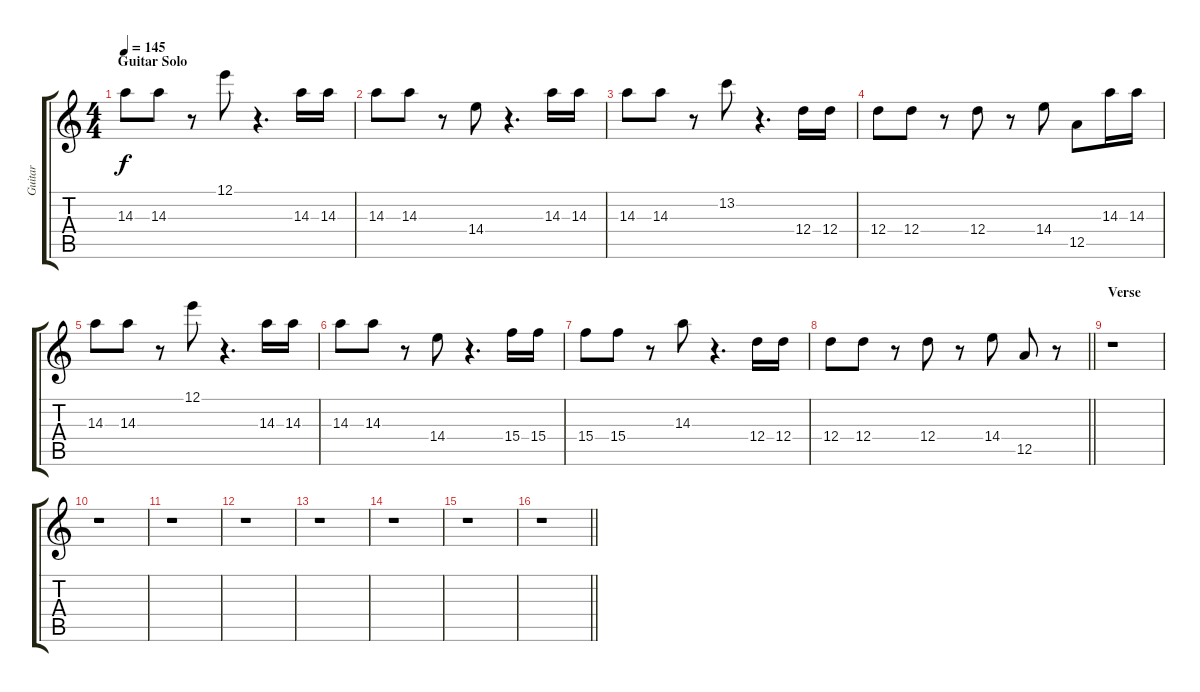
\track ("Guitar" "Guitar") {instrument overdrivenguitar}
\staff {score tabs}
\tuning (E4 B3 G3 D3 A2 E2) {hide}
\ts (4 4)
\section ("" "Guitar Solo")
\tempo 145
\clef g2
\ks c
14.3.8{dy f} 14.3.8 r.8 12.1.8 r.4{d} 14.3.16 14.3.16 |
14.3.8 14.3.8 r.8 14.4.8 r.4{d} 14.3.16 14.3.16 |
14.3.8 14.3.8 r.8 13.2.8 r.4{d} 12.4.16 12.4.16 |
12.4.8 12.4.8 r.8 12.4.8 r.8 14.4.8 12.5.8 14.3.16 14.3.16 |
14.3.8 14.3.8 r.8 12.1.8 r.4{d} 14.3.16 14.3.16 |
14.3.8 14.3.8 r.8 14.4.8 r.4{d} 15.4.16 15.4.16 |
15.4.8 15.4.8 r.8 14.3.8 r.4{d} 12.4.16 12.4.16 |
\barLineRight lightlight
12.4.8 12.4.8 r.8 12.4.8 r.8 14.4.8 12.5.8 r.8 |
\section ("" "Verse")
r.1 |
r.1 |
r.1 |
r.1 |
r.1 |
r.1 |
r.1 |
\barLineRight lightlight
r.1
